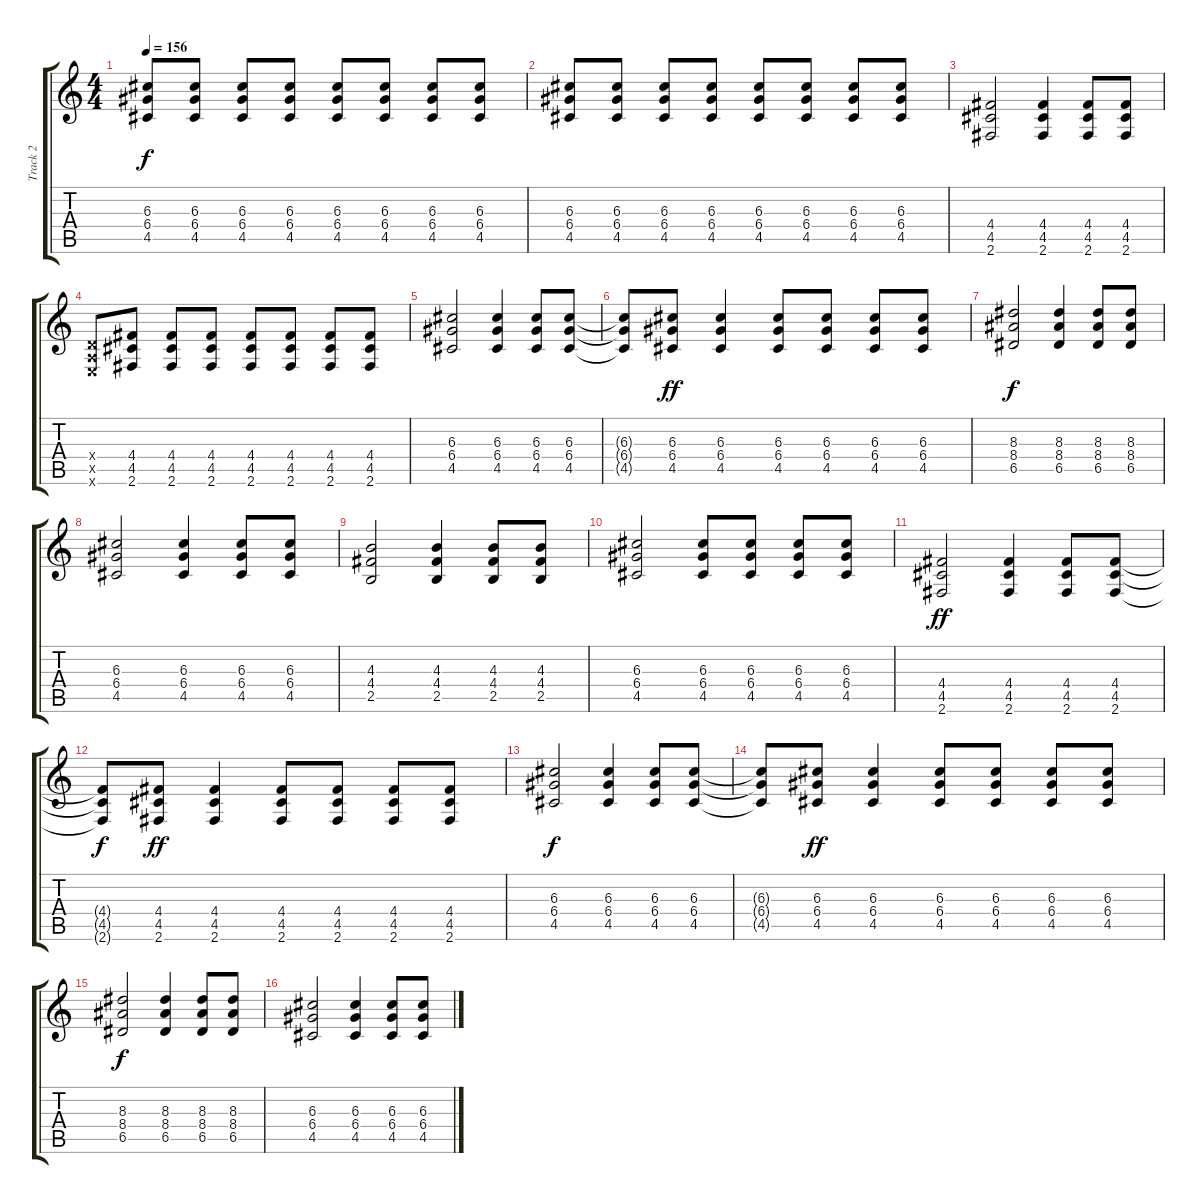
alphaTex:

\track ("Track 2" "Track 2") {instrument overdrivenguitar}
\staff {score tabs}
\tuning (E4 B3 G3 D3 A2 E2) {hide}
\ts (4 4)
\tempo 156
\clef g2
\ks c
(6.3 6.4 4.5).8{dy f} (6.3 6.4 4.5).8 (6.3 6.4 4.5).8 (6.3 6.4 4.5).8 (6.3 6.4 4.5).8 (6.3 6.4 4.5).8 (6.3 6.4 4.5).8 (6.3 6.4 4.5).8 |
(6.3 6.4 4.5).8 (6.3 6.4 4.5).8 (6.3 6.4 4.5).8 (6.3 6.4 4.5).8 (6.3 6.4 4.5).8 (6.3 6.4 4.5).8 (6.3 6.4 4.5).8 (6.3 6.4 4.5).8 |
(4.4 4.5 2.6).2 (4.4 4.5 2.6).4 (4.4 4.5 2.6).8 (4.4 4.5 2.6).8 |
(0.4{x} 0.5{x} 0.6{x}).8 (4.4 4.5 2.6).8 (4.4 4.5 2.6).8 (4.4 4.5 2.6).8 (4.4 4.5 2.6).8 (4.4 4.5 2.6).8 (4.4 4.5 2.6).8 (4.4 4.5 2.6).8 |
(6.3 6.4 4.5).2 (6.3 6.4 4.5).4 (6.3 6.4 4.5).8 (6.3 6.4 4.5).8 |
(6.3{t} 6.4{t} 4.5{t}).8 (6.3 6.4 4.5).8{dy ff} (6.3 6.4 4.5).4 (6.3 6.4 4.5).8 (6.3 6.4 4.5).8 (6.3 6.4 4.5).8 (6.3 6.4 4.5).8 |
(8.3 8.4 6.5).2{dy f} (8.3 8.4 6.5).4 (8.3 8.4 6.5).8 (8.3 8.4 6.5).8 |
(6.3 6.4 4.5).2 (6.3 6.4 4.5).4 (6.3 6.4 4.5).8 (6.3 6.4 4.5).8 |
(4.3 4.4 2.5).2 (4.3 4.4 2.5).4 (4.3 4.4 2.5).8 (4.3 4.4 2.5).8 |
(6.3 6.4 4.5).2 (6.3 6.4 4.5).8 (6.3 6.4 4.5).8 (6.3 6.4 4.5).8 (6.3 6.4 4.5).8 |
(4.4 4.5 2.6).2{dy ff} (4.4 4.5 2.6).4 (4.4 4.5 2.6).8 (4.4 4.5 2.6).8 |
(4.4{t} 4.5{t} 2.6{t}).8{dy f} (4.4 4.5 2.6).8{dy ff} (4.4 4.5 2.6).4 (4.4 4.5 2.6).8 (4.4 4.5 2.6).8 (4.4 4.5 2.6).8 (4.4 4.5 2.6).8 |
(6.3 6.4 4.5).2{dy f} (6.3 6.4 4.5).4 (6.3 6.4 4.5).8 (6.3 6.4 4.5).8 |
(6.3{t} 6.4{t} 4.5{t}).8 (6.3 6.4 4.5).8{dy ff} (6.3 6.4 4.5).4 (6.3 6.4 4.5).8 (6.3 6.4 4.5).8 (6.3 6.4 4.5).8 (6.3 6.4 4.5).8 |
(8.3 8.4 6.5).2{dy f} (8.3 8.4 6.5).4 (8.3 8.4 6.5).8 (8.3 8.4 6.5).8 |
(6.3 6.4 4.5).2 (6.3 6.4 4.5).4 (6.3 6.4 4.5).8 (6.3 6.4 4.5).8
